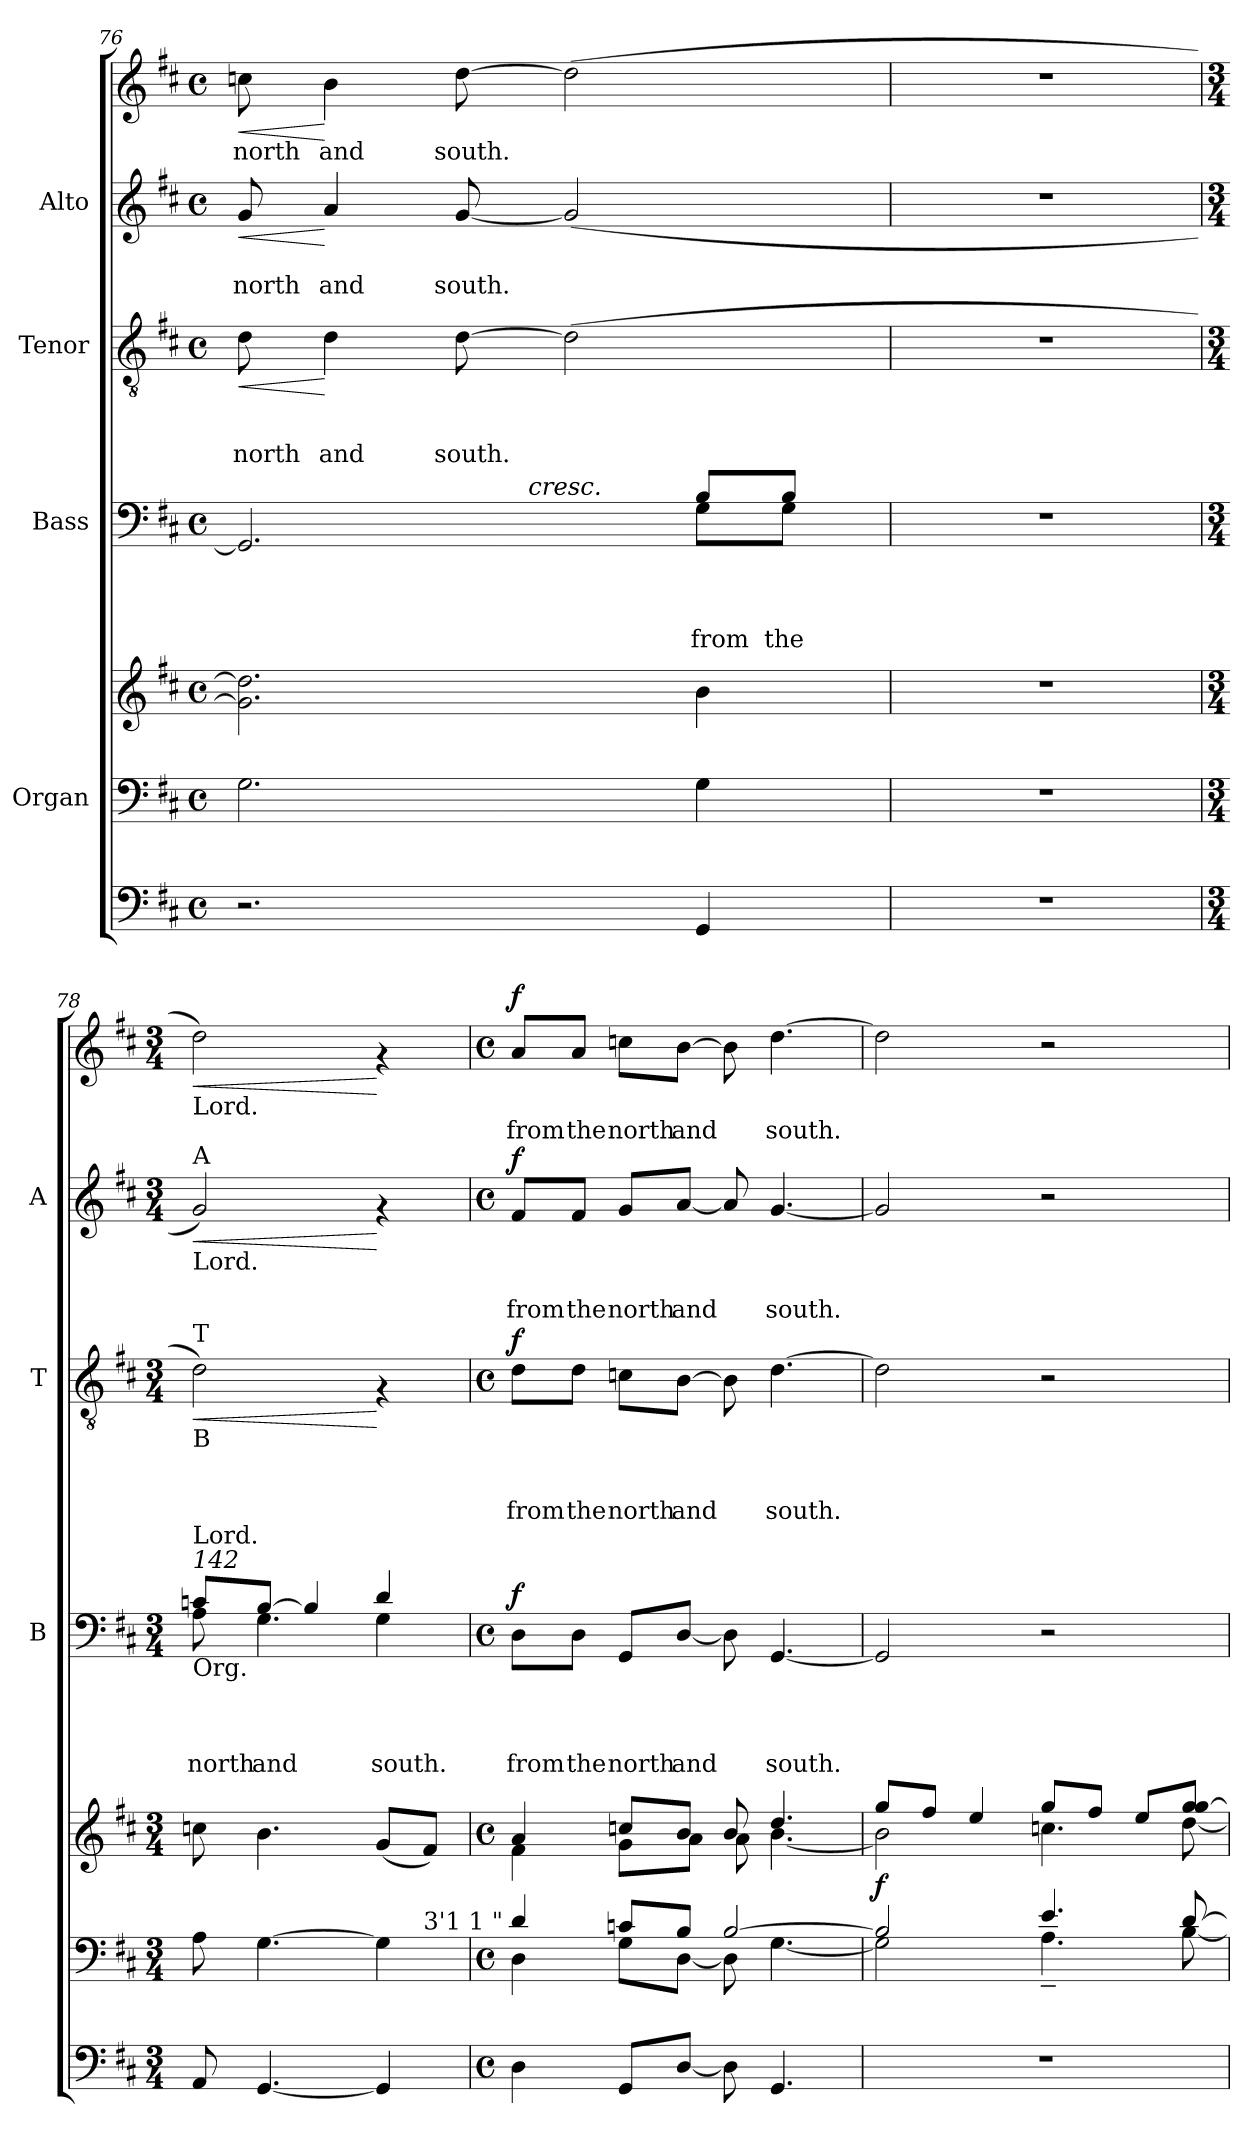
**kern	**kern	**kern	**dynam	**kern	**text	**text	**text	**text	**dynam	**kern	**text	**text	**text	**dynam	**kern	**text	**text	**dynam	**kern	**text	**dynam
*part6	*part5	*part5	*part5	*part4	*part4	*part4	*part4	*part4	*part4	*part3	*part3	*part3	*part3	*part3	*part2	*part2	*part2	*part2	*part1	*part1	*part1
*staff7	*staff6	*staff5	*staff5/6	*staff4	*staff4	*staff4	*staff4	*staff4	*staff4	*staff3	*staff3	*staff3	*staff3	*staff3	*staff2	*staff2	*staff2	*staff2	*staff1	*staff1	*staff1
*	*I"Organ	*	*	*I"Bass	*	*	*	*	*	*I"Tenor	*	*	*	*	*I"Alto	*	*	*	*	*	*
*	*	*	*	*I'B	*	*	*	*	*	*I'T	*	*	*	*	*I'A	*	*	*	*	*	*
*clefF4	*clefF4	*clefG2	*	*clefF4	*	*	*	*	*	*clefGv2	*	*	*	*	*clefG2	*	*	*	*clefG2	*	*
*k[f#c#]	*k[f#c#]	*k[f#c#]	*	*k[f#c#]	*	*	*	*	*	*k[f#c#]	*	*	*	*	*k[f#c#]	*	*	*	*k[f#c#]	*	*
*D:	*D:	*D:	*	*D:	*	*	*	*	*	*D:	*	*	*	*	*D:	*	*	*	*D:	*	*
*M4/4	*M4/4	*M4/4	*	*M4/4	*	*	*	*	*	*M4/4	*	*	*	*	*M4/4	*	*	*	*M4/4	*	*
*met(c)	*met(c)	*met(c)	*	*met(c)	*	*	*	*	*	*met(c)	*	*	*	*	*met(c)	*	*	*	*met(c)	*	*
=76	=76	=76	=76	=76	=76	=76	=76	=76	=76	=76	=76	=76	=76	=76	=76	=76	=76	=76	=76	=76	=76
*	*	*	*	*^	*	*	*	*	*	*	*	*	*	*	*	*	*	*	*	*	*
!	!	!	!	!	!	!	!	!	!	!	!	!	!	!LO:LY:b	!LO:HP:b	!	!	!LO:LY:b	!LO:HP:b	!	!LO:LY:b	!LO:HP:b
*	*	*	*	*	*^	*	*	*	*	*	*	*	*	*	*	*	*	*	*	*	*	*
2.r	2.G\	2.g\] 2.dd\]	.	2.GG/]	2.ryy	4...ryy	.	.	.	.	.	8d\	.	.	north	<	8g/	.	north	<	8ccn\	north	<
!	!	!	!	!	!	!	!	!	!	!	!	!	!	!	!LO:LY:b	!	!	!	!LO:LY:b	!	!	!LO:LY:b	!
.	.	.	.	.	.	.	.	.	.	.	.	4d\	.	.	and	[	4a/	.	and	[	4b\	and	[
!	!	!	!	!	!	!	!	!	!	!	!	!	!	!	!LO:LY:b	!	!	!	!LO:LY:b	!	!	!LO:LY:b	!
.	.	.	.	.	.	.	.	.	.	.	.	[>8d\	.	.	south.	.	[<8g/	.	south.	.	[>8dd\	south.	.
!	!	!	!	!	!	!LO:TX:a:i:t=cresc.	!	!	!	!	!	!	!	!	!	!	!	!	!	!	!	!	!
.	.	.	.	.	.	2ryy	.	.	.	.	.	.	.	.	.	.	.	.	.	.	.	.	.
.	.	.	.	.	.	.	.	.	.	.	.	(>2d\]	.	.	.	.	(<2g/]	.	.	.	(>2dd\]	.	.
!	!	!	!	!	!	!	!	!	!	!LO:LY:b	!	!	!	!	!	!	!	!	!	!	!	!	!
4GG/	4G\	4b\	.	8B/L	8G\L	.	.	.	.	from	.	.	.	.	.	.	.	.	.	.	.	.	.
!	!	!	!	!	!	!	!	!	!	!LO:LY:b	!	!	!	!	!	!	!	!	!	!	!	!	!
.	.	.	.	8B/J	8G\J	.	.	.	.	the	.	.	.	.	.	.	.	.	.	.	.	.	.
.	.	.	.	.	.	32ryy	.	.	.	.	.	.	.	.	.	.	.	.	.	.	.	.	.
*	*	*	*	*v	*v	*v	*	*	*	*	*	*	*	*	*	*	*	*	*	*	*	*	*
=77	=77	=77	=77	=77	=77	=77	=77	=77	=77	=77	=77	=77	=77	=77	=77	=77	=77	=77	=77	=77	=77
1r	1r	1r	.	1r	.	.	.	.	.	1r	.	.	.	.	1r	.	.	.	1r	.	.
!!LO:PB:g=z
=78	=78	=78	=78	=78	=78	=78	=78	=78	=78	=78	=78	=78	=78	=78	=78	=78	=78	=78	=78	=78	=78
*M3/4	*M3/4	*M3/4	*	*M3/4	*	*	*	*	*	*M3/4	*	*	*	*	*M3/4	*	*	*	*M3/4	*	*
*	*	*	*	*^	*	*	*	*	*	*	*	*	*	*	*	*	*	*	*	*	*
!	!	!	!	!	!	!	!	!	!	!	!	!	!	!	!	!	!	!	!	!LO:TX:b:t=Lord.	!	!
!	!	!	!	!	!	!	!	!	!	!	!	!	!	!	!	!LO:TX:a:t=A	!	!	!	!	!	!
!	!	!	!	!	!	!	!	!	!	!	!	!	!	!	!	!LO:TX:b:t=Lord.	!	!	!	!	!	!
!	!	!	!	!	!	!	!	!	!	!	!LO:TX:a:t=T	!	!	!	!	!	!	!	!	!	!	!
!	!	!	!	!	!	!	!	!	!	!	!LO:TX:b:t=B	!	!	!	!	!	!	!	!	!	!	!
!	!	!	!	!LO:TX:b:t=Org.	!	!	!	!	!	!	!	!	!	!	!	!	!	!	!	!	!	!
!	!	!	!	!LO:TX:a:i:t=142	!	!	!	!	!	!	!	!	!	!	!	!	!	!	!	!	!	!
!	!	!	!	!LO:TX:a:t=Lord.	!	!	!	!	!	!	!	!	!	!	!	!	!	!	!	!	!	!
!	!	!	!	!	!	!	!	!	!LO:LY:b	!	!	!	!	!	!LO:HP:b	!	!	!	!LO:HP:b	!	!	!LO:HP:b
*	*^	*	*	*	*	*	*	*	*	*	*	*	*	*	*	*	*	*	*	*	*	*
8AA/	8A\	2ryy	8ccn\	.	8cn/L	8A\	.	.	.	north	.	2d\)	.	.	.	<	2g/)	.	.	<	2dd\)	.	<
!	!	!	!	!	!	!	!	!	!	!LO:LY:b	!	!	!	!	!	!	!	!	!	!	!	!	!
[<4.GG/	[>4.G\	.	4.b\	.	[>8B/J	4.G\	.	.	.	and	.	.	.	.	.	.	.	.	.	.	.	.	.
.	.	.	.	.	4B/]	.	.	.	.	.	.	.	.	.	.	.	.	.	.	.	.	.	.
!	!	!	!	!	!	!	!	!	!	!LO:LY:b	!	!	!	!	!	!	!	!	!	!	!	!	!
4GG/]	4G\]	8ryy	(<8g/L	.	4d/	4G\	.	.	.	south.	.	4rF	.	.	.	[	4rf	.	.	[	4rf	.	[
!	!	!LO:TX:a:t=3'1 1 "	!	!	!	!	!	!	!	!	!	!	!	!	!	!	!	!	!	!	!	!	!
.	.	8ryy	8f#/J)	.	.	.	.	.	.	.	.	.	.	.	.	.	.	.	.	.	.	.	.
*	*	*	*	*	*v	*v	*	*	*	*	*	*	*	*	*	*	*	*	*	*	*	*	*
=79	=79	=79	=79	=79	=79	=79	=79	=79	=79	=79	=79	=79	=79	=79	=79	=79	=79	=79	=79	=79	=79	=79
*M4/4	*M4/4	*	*M4/4	*	*M4/4	*	*	*	*	*	*M4/4	*	*	*	*	*M4/4	*	*	*	*M4/4	*	*
*met(c)	*met(c)	*	*met(c)	*	*met(c)	*	*	*	*	*	*met(c)	*	*	*	*	*met(c)	*	*	*	*met(c)	*	*
*	*	*	*^	*	*	*	*	*	*	*	*	*	*	*	*	*	*	*	*	*	*	*
!	!	!	!	!	!	!	!	!	!	!LO:LY:b	!LO:DY:a	!	!	!	!LO:LY:b	!LO:DY:a	!	!	!LO:LY:b	!LO:DY:a	!	!LO:LY:b	!LO:DY:a
4D\	4d/	4D\	4a/	4f#\	.	8D\L	.	.	.	from	f	8d\L	.	.	from	f	8f#/L	.	from	f	8a/L	from	f
!	!	!	!	!	!	!	!	!	!	!LO:LY:b	!	!	!	!	!LO:LY:b	!	!	!	!LO:LY:b	!	!	!LO:LY:b	!
.	.	.	.	.	.	8D\J	.	.	.	the	.	8d\J	.	.	the	.	8f#/J	.	the	.	8a/J	the	.
!	!	!	!	!	!	!	!	!	!	!LO:LY:b	!	!	!	!	!LO:LY:b	!	!	!	!LO:LY:b	!	!	!LO:LY:b	!
8GG/L	8cn/L	8G\L	8ccn/L	8g\L	.	8GG/L	.	.	.	north	.	8cn\L	.	.	north	.	8g/L	.	north	.	8ccn\L	north	.
!	!	!	!	!	!	!	!	!	!	!LO:LY:b	!	!	!	!	!LO:LY:b	!	!	!	!LO:LY:b	!	!	!LO:LY:b	!
[>8D/J	8B/J	[<8D\J	8b/J	8a\J	.	[>8D/J	.	.	.	and	.	[>8B\J	.	.	and	.	[<8a/J	.	and	.	[>8b\J	and	.
8D\]	[>2B/	8D\]	8b/	8a\	.	8D\]	.	.	.	.	.	8B\]	.	.	.	.	8a/]	.	.	.	8b\]	.	.
!	!	!	!	!	!	!	!	!	!	!LO:LY:b	!	!	!	!	!LO:LY:b	!	!	!	!LO:LY:b	!	!	!LO:LY:b	!
4.GG/	.	[<4.G\	4.dd/	[<4.b\	.	[<4.GG/	.	.	.	south.	.	[>4.d\	.	.	south.	.	[<4.g/	.	south.	.	[>4.dd\	south.	.
=80	=80	=80	=80	=80	=80	=80	=80	=80	=80	=80	=80	=80	=80	=80	=80	=80	=80	=80	=80	=80	=80	=80	=80
!	!	!	!	!	!LO:DY:a=2	!	!	!	!	!	!	!	!	!	!	!	!	!	!	!	!	!	!
1r	2B/]	2G\]	8gg/L	2b\]	f	2GG/]	.	.	.	.	.	2d\]	.	.	.	.	2g/]	.	.	.	2dd\]	.	.
.	.	.	8ff#/J	.	.	.	.	.	.	.	.	.	.	.	.	.	.	.	.	.	.	.	.
.	.	.	4ee/	.	.	.	.	.	.	.	.	.	.	.	.	.	.	.	.	.	.	.	.
.	4.e/	4.A~>\	8gg/L	4.ccn\	.	2r	.	.	.	.	.	2r	.	.	.	.	2r	.	.	.	2r	.	.
.	.	.	8ff#/J	.	.	.	.	.	.	.	.	.	.	.	.	.	.	.	.	.	.	.	.
.	.	.	8ee/L	.	.	.	.	.	.	.	.	.	.	.	.	.	.	.	.	.	.	.	.
.	[>8d/	[<8B\	8gg/ [>8gg/J	[<8dd\	.	.	.	.	.	.	.	.	.	.	.	.	.	.	.	.	.	.	.
*	*v	*v	*	*	*	*	*	*	*	*	*	*	*	*	*	*	*	*	*	*	*	*	*
*	*	*v	*v	*	*	*	*	*	*	*	*	*	*	*	*	*	*	*	*	*	*	*
=	=	=	=	=	=	=	=	=	=	=	=	=	=	=	=	=	=	=	=	=	=
*-	*-	*-	*-	*-	*-	*-	*-	*-	*-	*-	*-	*-	*-	*-	*-	*-	*-	*-	*-	*-	*-
